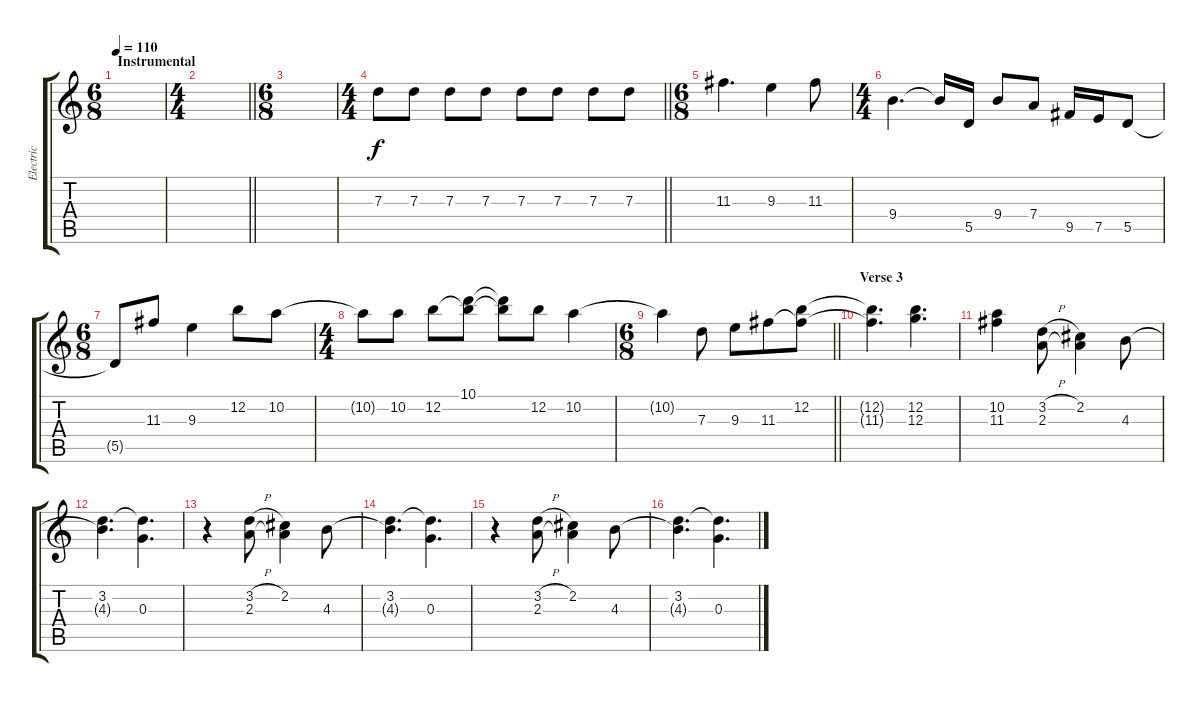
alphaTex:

\track ("Electric" "Electric") {instrument overdrivenguitar}
\staff {score tabs}
\tuning (E4 B3 G3 D3 A2 E2) {hide}
\ts (6 8)
\section ("" "Instrumental")
\tempo 110
\clef g2
\ks c
|
\ts (4 4)
\barLineRight lightlight
|
\ts (6 8)
|
\ts (4 4)
\barLineRight lightlight
7.3.8{volume 2 balance 8} 7.3.8{volume 5 balance 8} 7.3.8 7.3.8 7.3.8 7.3.8 7.3.8 7.3.8 |
\ts (6 8)
11.3.4{d} 9.3.4 11.3.8 |
\ts (4 4)
9.4.4{d} 9.4{t}.16 5.5.16 9.4.8 7.4.8 9.5.16 7.5.16 5.5.8 |
\ts (6 8)
5.5{t}.8 11.3.8 9.3.4 12.2.8 10.2.8 |
\ts (4 4)
10.2{t}.8 10.2.8 12.2.8 (10.1 12.2{t}).8 (10.1{t} 12.2{t}).8 12.2.8 10.2.4 |
\ts (6 8)
\barLineRight lightlight
10.2{t}.4 7.3.8 9.3.8 11.3.8 (12.2 11.3{t}).8{volume 3 balance 0} |
\section ("" "Verse 3")
(12.2{t} 11.3{t}).4{d} (12.2 12.3).4{d} |
(10.2 11.3).4 (3.2{h} 2.3).8 (2.2 2.3{t}).4 4.3.8 |
(3.2 4.3{t}).4{d} (3.2{t} 0.3).4{d} |
r.4 (3.2{h} 2.3).8 (2.2 2.3{t}).4 4.3.8 |
(3.2 4.3{t}).4{d} (3.2{t} 0.3).4{d} |
r.4 (3.2{h} 2.3).8 (2.2 2.3{t}).4 4.3.8 |
(3.2 4.3{t}).4{d} (3.2{t} 0.3).4{d}
